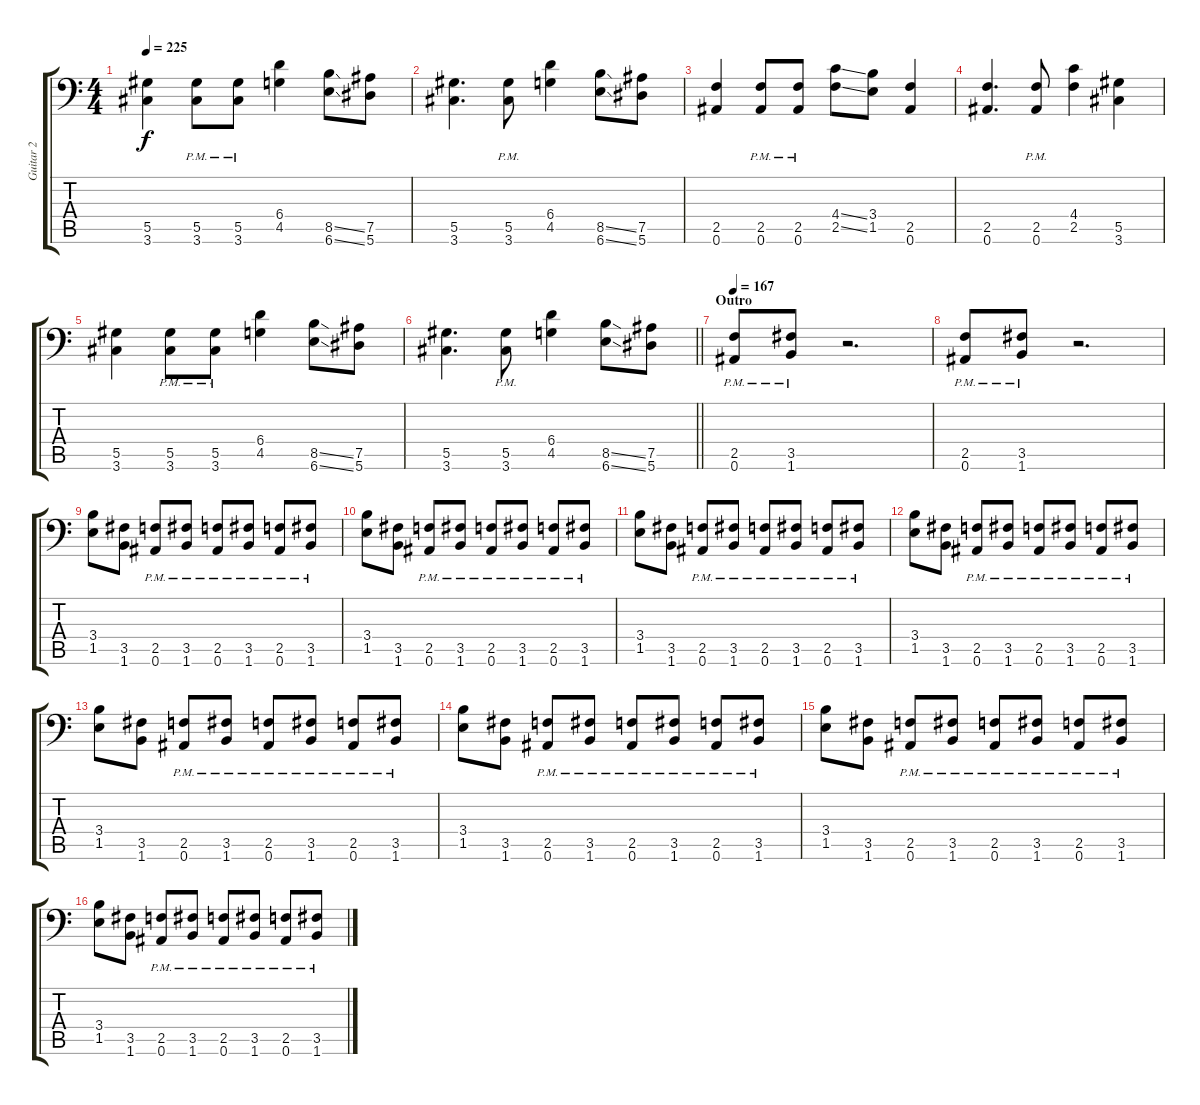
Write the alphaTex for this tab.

\track ("Guitar 2" "Guitar 2") {instrument distortionguitar}
\staff {score tabs}
\tuning (Bb3 F3 Db3 Ab2 Eb2 Bb1) {hide}
\ts (4 4)
\tempo 225
\clef f4
\ks c
(5.5 3.6).4{dy f} (5.5{pm} 3.6{pm}).8 (5.5{pm} 3.6{pm}).8 (6.4 4.5).4 (8.5{ss} 6.6{ss}).8 (7.5 5.6).8 |
(5.5 3.6).4{d} (5.5{pm} 3.6{pm}).8 (6.4 4.5).4 (8.5{ss} 6.6{ss}).8 (7.5 5.6).8 |
(2.5 0.6).4 (2.5{pm} 0.6{pm}).8 (2.5{pm} 0.6{pm}).8 (4.4{ss} 2.5{ss}).8 (3.4 1.5).8 (2.5 0.6).4 |
(2.5 0.6).4{d} (2.5{pm} 0.6{pm}).8 (4.4 2.5).4 (5.5 3.6).4 |
(5.5 3.6).4 (5.5{pm} 3.6{pm}).8 (5.5{pm} 3.6{pm}).8 (6.4 4.5).4 (8.5{ss} 6.6{ss}).8 (7.5 5.6).8 |
\barLineRight lightlight
(5.5 3.6).4{d} (5.5{pm} 3.6{pm}).8 (6.4 4.5).4 (8.5{ss} 6.6{ss}).8 (7.5 5.6).8 |
\section ("" "Outro")
\tempo 167
(2.5{pm} 0.6{pm}).8 (3.5{pm} 1.6{pm}).8 r.2{d} |
(2.5{pm} 0.6{pm}).8 (3.5{pm} 1.6{pm}).8 r.2{d} |
(3.4 1.5).8 (3.5 1.6).8 (2.5{pm} 0.6{pm}).8 (3.5{pm} 1.6{pm}).8 (2.5{pm} 0.6{pm}).8 (3.5{pm} 1.6{pm}).8 (2.5{pm} 0.6{pm}).8 (3.5{pm} 1.6{pm}).8 |
(3.4 1.5).8 (3.5 1.6).8 (2.5{pm} 0.6{pm}).8 (3.5{pm} 1.6{pm}).8 (2.5{pm} 0.6{pm}).8 (3.5{pm} 1.6{pm}).8 (2.5{pm} 0.6{pm}).8 (3.5{pm} 1.6{pm}).8 |
(3.4 1.5).8 (3.5 1.6).8 (2.5{pm} 0.6{pm}).8 (3.5{pm} 1.6{pm}).8 (2.5{pm} 0.6{pm}).8 (3.5{pm} 1.6{pm}).8 (2.5{pm} 0.6{pm}).8 (3.5{pm} 1.6{pm}).8 |
(3.4 1.5).8 (3.5 1.6).8 (2.5{pm} 0.6{pm}).8 (3.5{pm} 1.6{pm}).8 (2.5{pm} 0.6{pm}).8 (3.5{pm} 1.6{pm}).8 (2.5{pm} 0.6{pm}).8 (3.5{pm} 1.6{pm}).8 |
(3.4 1.5).8 (3.5 1.6).8 (2.5{pm} 0.6{pm}).8 (3.5{pm} 1.6{pm}).8 (2.5{pm} 0.6{pm}).8 (3.5{pm} 1.6{pm}).8 (2.5{pm} 0.6{pm}).8 (3.5{pm} 1.6{pm}).8 |
(3.4 1.5).8 (3.5 1.6).8 (2.5{pm} 0.6{pm}).8 (3.5{pm} 1.6{pm}).8 (2.5{pm} 0.6{pm}).8 (3.5{pm} 1.6{pm}).8 (2.5{pm} 0.6{pm}).8 (3.5{pm} 1.6{pm}).8 |
(3.4 1.5).8 (3.5 1.6).8 (2.5{pm} 0.6{pm}).8 (3.5{pm} 1.6{pm}).8 (2.5{pm} 0.6{pm}).8 (3.5{pm} 1.6{pm}).8 (2.5{pm} 0.6{pm}).8 (3.5{pm} 1.6{pm}).8 |
(3.4 1.5).8 (3.5 1.6).8 (2.5{pm} 0.6{pm}).8 (3.5{pm} 1.6{pm}).8 (2.5{pm} 0.6{pm}).8 (3.5{pm} 1.6{pm}).8 (2.5{pm} 0.6{pm}).8 (3.5{pm} 1.6{pm}).8
